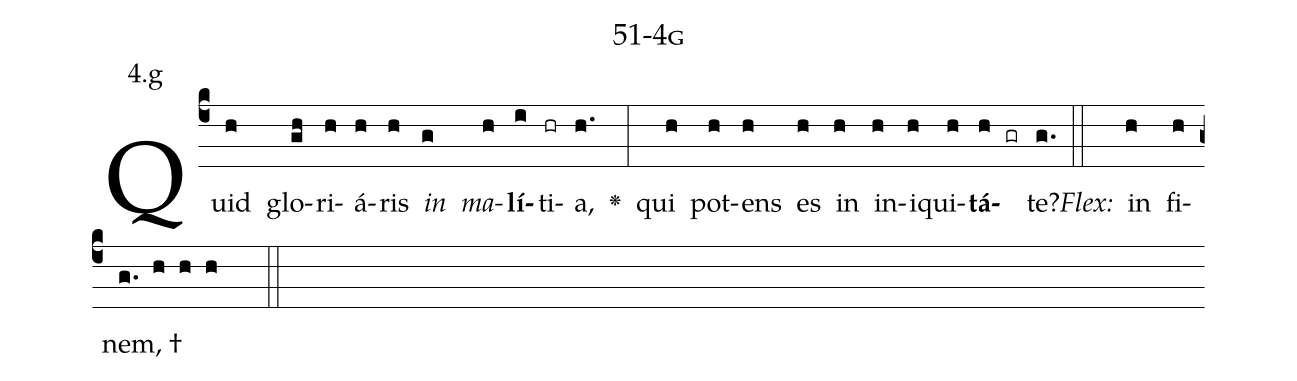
name: 51-4g;
annotation: 4.g;
%%
(c4)Quid(h) glo(gh)ri(h)á(h)ris(h) <i>in</i>(g) <i>ma</i>(h)<b>lí</b>(i)ti(hr)a,(h.) <v>\greheightstar</v>(:) qui(h) pot(h)ens(h) es(h) in(h) in(h)i(h)qui(h)<b>tá</b>(h gr)te?(g.) (::)
<i>Flex:</i>()  in(h) fi(h)nem, †(g. h h h  ::)

%E(h) u(h) o(h) u(h) a(h) e.(g.) (::)
